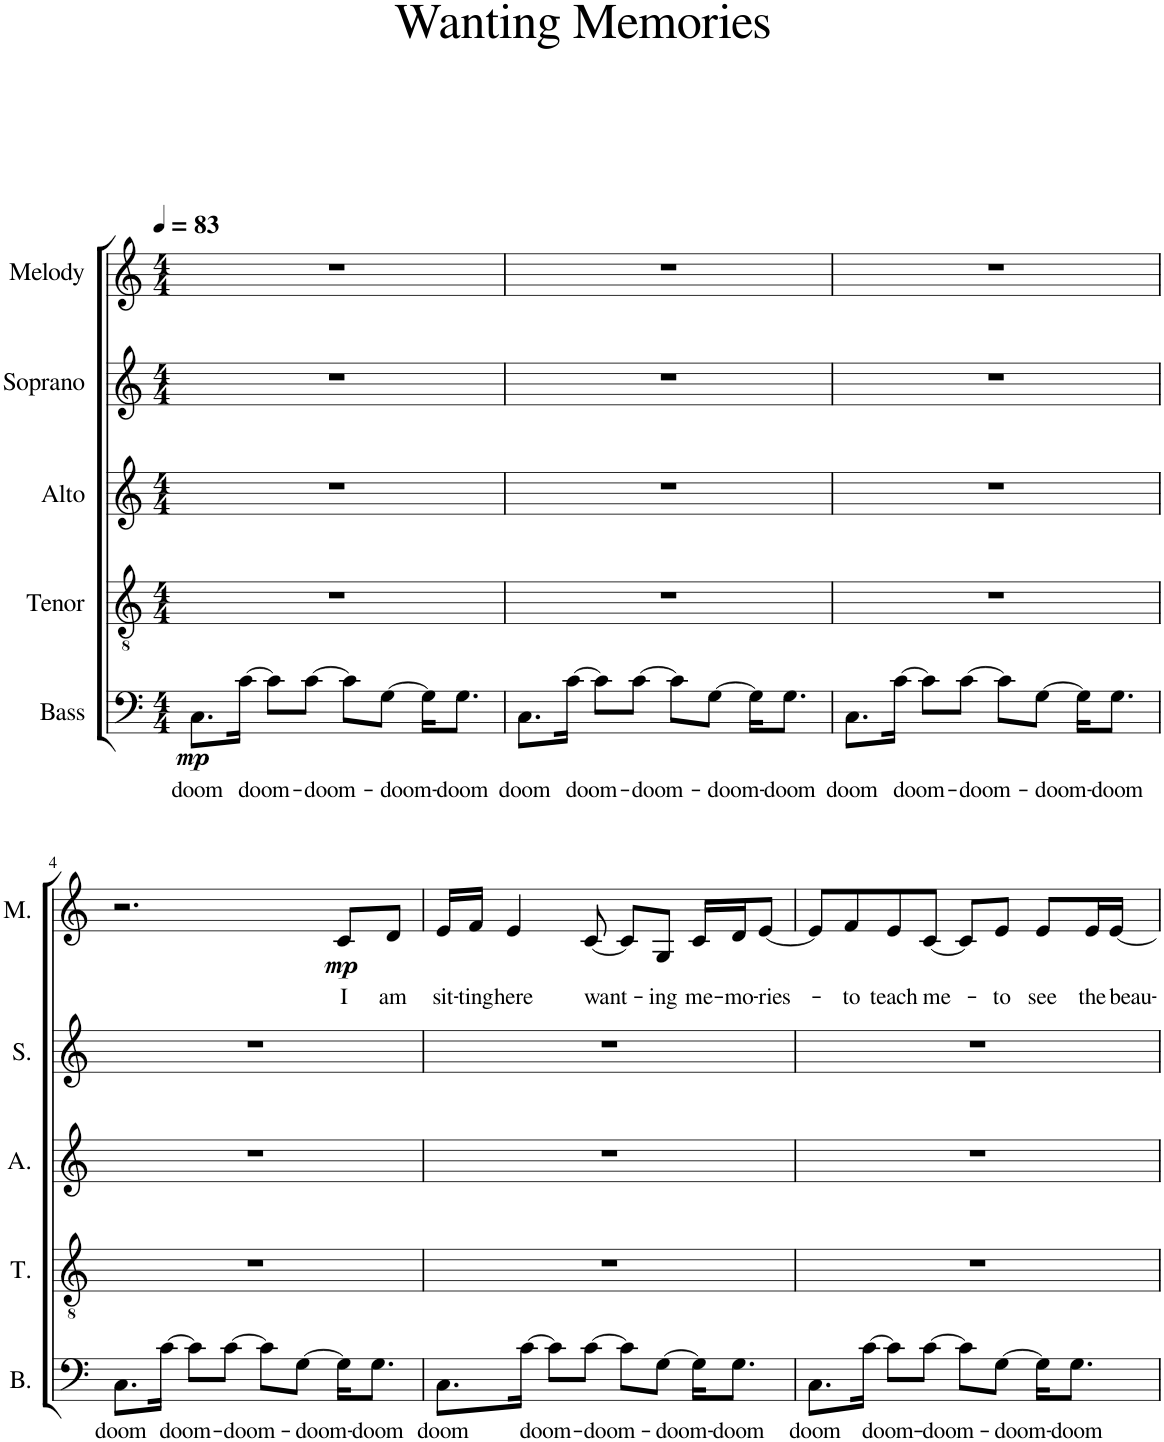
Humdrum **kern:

**kern	**text	**dynam	**kern	**kern	**kern	**kern	**text	**dynam
*part5	*part5	*part5	*part4	*part3	*part2	*part1	*part1	*part1
*staff5	*staff5	*staff5	*staff4	*staff3	*staff2	*staff1	*staff1	*staff1
*I"Bass	*	*	*I"Tenor	*I"Alto	*I"Soprano	*I"Melody	*	*
*I'B.	*	*	*I'T.	*I'A.	*I'S.	*I'M.	*	*
*clefF4	*	*	*clefGv2	*clefG2	*clefG2	*clefG2	*	*
*k[]	*	*	*k[]	*k[]	*k[]	*k[]	*	*
*M4/4	*	*	*M4/4	*M4/4	*M4/4	*M4/4	*	*
*MM83	*	*	*MM83	*MM83	*MM83	*MM83	*	*
=1	=1	=1	=1	=1	=1	=1	=1	=1
!	!LO:LY:b	!LO:DY:b	!	!	!	!	!	!
8.C\L	doom	mp	1r	1r	1r	1r	.	.
!	!LO:LY:b	!	!	!	!	!	!	!
[16c\Jk	doom-	.	.	.	.	.	.	.
8c\L]	.	.	.	.	.	.	.	.
!	!LO:LY:b	!	!	!	!	!	!	!
[8c\J	-doom-	.	.	.	.	.	.	.
8c\L]	.	.	.	.	.	.	.	.
!	!LO:LY:b	!	!	!	!	!	!	!
[8G\J	-doom-	.	.	.	.	.	.	.
16G\KL]	.	.	.	.	.	.	.	.
!	!LO:LY:b	!	!	!	!	!	!	!
8.G\J	-doom	.	.	.	.	.	.	.
=2	=2	=2	=2	=2	=2	=2	=2	=2
!	!LO:LY:b	!	!	!	!	!	!	!
8.C\L	doom	.	1r	1r	1r	1r	.	.
!	!LO:LY:b	!	!	!	!	!	!	!
[16c\Jk	doom-	.	.	.	.	.	.	.
8c\L]	.	.	.	.	.	.	.	.
!	!LO:LY:b	!	!	!	!	!	!	!
[8c\J	-doom-	.	.	.	.	.	.	.
8c\L]	.	.	.	.	.	.	.	.
!	!LO:LY:b	!	!	!	!	!	!	!
[8G\J	-doom-	.	.	.	.	.	.	.
16G\KL]	.	.	.	.	.	.	.	.
!	!LO:LY:b	!	!	!	!	!	!	!
8.G\J	-doom	.	.	.	.	.	.	.
=3	=3	=3	=3	=3	=3	=3	=3	=3
!	!LO:LY:b	!	!	!	!	!	!	!
8.C\L	doom	.	1r	1r	1r	1r	.	.
!	!LO:LY:b	!	!	!	!	!	!	!
[16c\Jk	doom-	.	.	.	.	.	.	.
8c\L]	.	.	.	.	.	.	.	.
!	!LO:LY:b	!	!	!	!	!	!	!
[8c\J	-doom-	.	.	.	.	.	.	.
8c\L]	.	.	.	.	.	.	.	.
!	!LO:LY:b	!	!	!	!	!	!	!
[8G\J	-doom-	.	.	.	.	.	.	.
16G\KL]	.	.	.	.	.	.	.	.
!	!LO:LY:b	!	!	!	!	!	!	!
8.G\J	-doom	.	.	.	.	.	.	.
!!LO:LB:g=z
=4	=4	=4	=4	=4	=4	=4	=4	=4
!	!LO:LY:b	!	!	!	!	!	!	!
8.C\L	doom	.	1r	1r	1r	2.r	.	.
!	!LO:LY:b	!	!	!	!	!	!	!
[16c\Jk	doom-	.	.	.	.	.	.	.
8c\L]	.	.	.	.	.	.	.	.
!	!LO:LY:b	!	!	!	!	!	!	!
[8c\J	-doom-	.	.	.	.	.	.	.
8c\L]	.	.	.	.	.	.	.	.
!	!LO:LY:b	!	!	!	!	!	!	!
[8G\J	-doom-	.	.	.	.	.	.	.
!	!	!	!	!	!	!	!LO:LY:b	!LO:DY:b
16G\KL]	.	.	.	.	.	8c/L	I	mp
!	!LO:LY:b	!	!	!	!	!	!	!
8.G\J	-doom	.	.	.	.	.	.	.
!	!	!	!	!	!	!	!LO:LY:b	!
.	.	.	.	.	.	8d/J	am	.
=5	=5	=5	=5	=5	=5	=5	=5	=5
!	!LO:LY:b	!	!	!	!	!	!LO:LY:b	!
8.C\L	doom	.	1r	1r	1r	16e/LL	sit-	.
!	!	!	!	!	!	!	!LO:LY:b	!
.	.	.	.	.	.	16f/JJ	-ting	.
!	!	!	!	!	!	!	!LO:LY:b	!
.	.	.	.	.	.	4e/	here	.
!	!LO:LY:b	!	!	!	!	!	!	!
[16c\Jk	doom-	.	.	.	.	.	.	.
8c\L]	.	.	.	.	.	.	.	.
!	!LO:LY:b	!	!	!	!	!	!LO:LY:b	!
[8c\J	-doom-	.	.	.	.	[8c/	want-	.
8c\L]	.	.	.	.	.	8c/L]	.	.
!	!LO:LY:b	!	!	!	!	!	!LO:LY:b	!
[8G\J	-doom-	.	.	.	.	8G/J	-ing	.
!	!	!	!	!	!	!	!LO:LY:b	!
16G\KL]	.	.	.	.	.	16c/LL	me-	.
!	!LO:LY:b	!	!	!	!	!	!LO:LY:b	!
8.G\J	-doom	.	.	.	.	16d/J	-mo-	.
!	!	!	!	!	!	!	!LO:LY:b	!
.	.	.	.	.	.	[8e/J	-ries-	.
=6	=6	=6	=6	=6	=6	=6	=6	=6
!	!LO:LY:b	!	!	!	!	!	!	!
8.C\L	doom	.	1r	1r	1r	8e/L]	.	.
!	!	!	!	!	!	!	!LO:LY:b	!
.	.	.	.	.	.	8f/	-to	.
!	!LO:LY:b	!	!	!	!	!	!	!
[16c\Jk	doom-	.	.	.	.	.	.	.
!	!	!	!	!	!	!	!LO:LY:b	!
8c\L]	.	.	.	.	.	8e/	teach	.
!	!LO:LY:b	!	!	!	!	!	!LO:LY:b	!
[8c\J	-doom-	.	.	.	.	[8c/J	me-	.
8c\L]	.	.	.	.	.	8c/L]	.	.
!	!LO:LY:b	!	!	!	!	!	!LO:LY:b	!
[8G\J	-doom-	.	.	.	.	8e/J	-to	.
!	!	!	!	!	!	!	!LO:LY:b	!
16G\KL]	.	.	.	.	.	8e/L	see	.
!	!LO:LY:b	!	!	!	!	!	!	!
8.G\J	-doom	.	.	.	.	.	.	.
!	!	!	!	!	!	!	!LO:LY:b	!
.	.	.	.	.	.	16e/L	the	.
!	!	!	!	!	!	!	!LO:LY:b	!
.	.	.	.	.	.	[16e/JJ	beau-	.
=	=	=	=	=	=	=	=	=
*-	*-	*-	*-	*-	*-	*-	*-	*-
